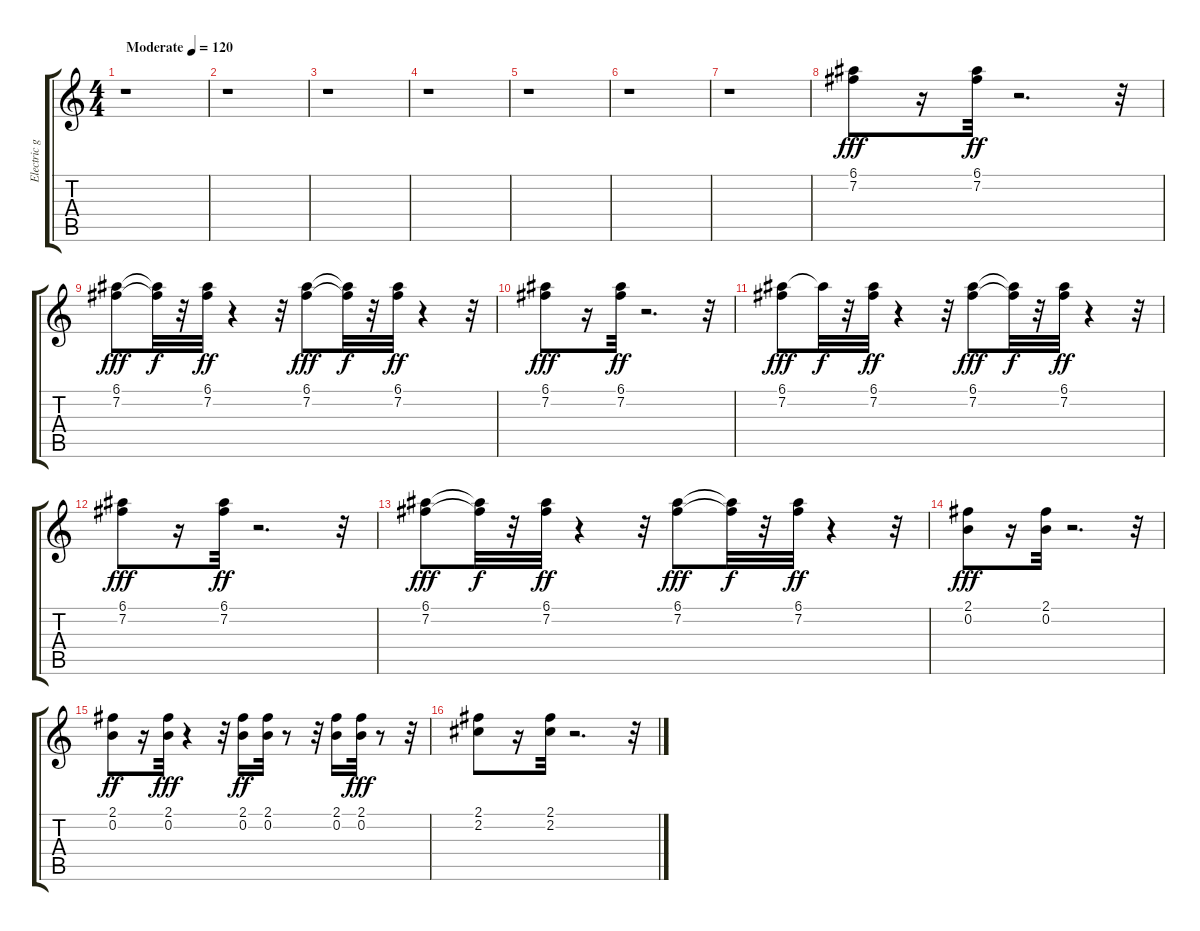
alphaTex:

\track ("Electric guitar" "Electric g") {instrument electricguitarclean}
\staff {score tabs}
\tuning (E4 B3 G3 D3 A2 E2) {hide}
\ts (4 4)
\tempo (120 "Moderate")
\clef g2
\ks c
r.1{dy fff instrument electricguitarclean} |
r.1 |
r.1 |
r.1 |
r.1 |
r.1 |
r.1 |
(6.1 7.2).8 r.16 (6.1 7.2).32{dy ff} r.2{d} r.32 |
(6.1 7.2).8{dy fff} (6.1{t} 7.2{t}).32{dy f} r.32 (6.1 7.2).32{dy ff} r.4 r.32 (6.1 7.2).8{dy fff} (6.1{t} 7.2{t}).32{dy f} r.32 (6.1 7.2).32{dy ff} r.4 r.32 |
(6.1 7.2).8{dy fff} r.16 (6.1 7.2).32{dy ff} r.2{d} r.32 |
(6.1 7.2).8{dy fff} 6.1{t}.32{dy f} r.32 (6.1 7.2).32{dy ff} r.4 r.32 (6.1 7.2).8{dy fff} (6.1{t} 7.2{t}).32{dy f} r.32 (6.1 7.2).32{dy ff} r.4 r.32 |
(6.1 7.2).8{dy fff} r.16 (6.1 7.2).32{dy ff} r.2{d} r.32 |
(6.1 7.2).8{dy fff} (6.1{t} 7.2{t}).32{dy f} r.32 (6.1 7.2).32{dy ff} r.4 r.32 (6.1 7.2).8{dy fff} (6.1{t} 7.2{t}).32{dy f} r.32 (6.1 7.2).32{dy ff} r.4 r.32 |
(2.1 0.2).8{dy fff} r.16 (2.1 0.2).32 r.2{d} r.32 |
(2.1 0.2).8{dy ff} r.16 (2.1 0.2).32{dy fff} r.4 r.32 (2.1 0.2).16{dy ff} (2.1 0.2).32 r.8 r.32 (2.1 0.2).16 (2.1 0.2).32{dy fff} r.8 r.32 |
(2.1 2.2).8 r.16 (2.1 2.2).32 r.2{d} r.32
